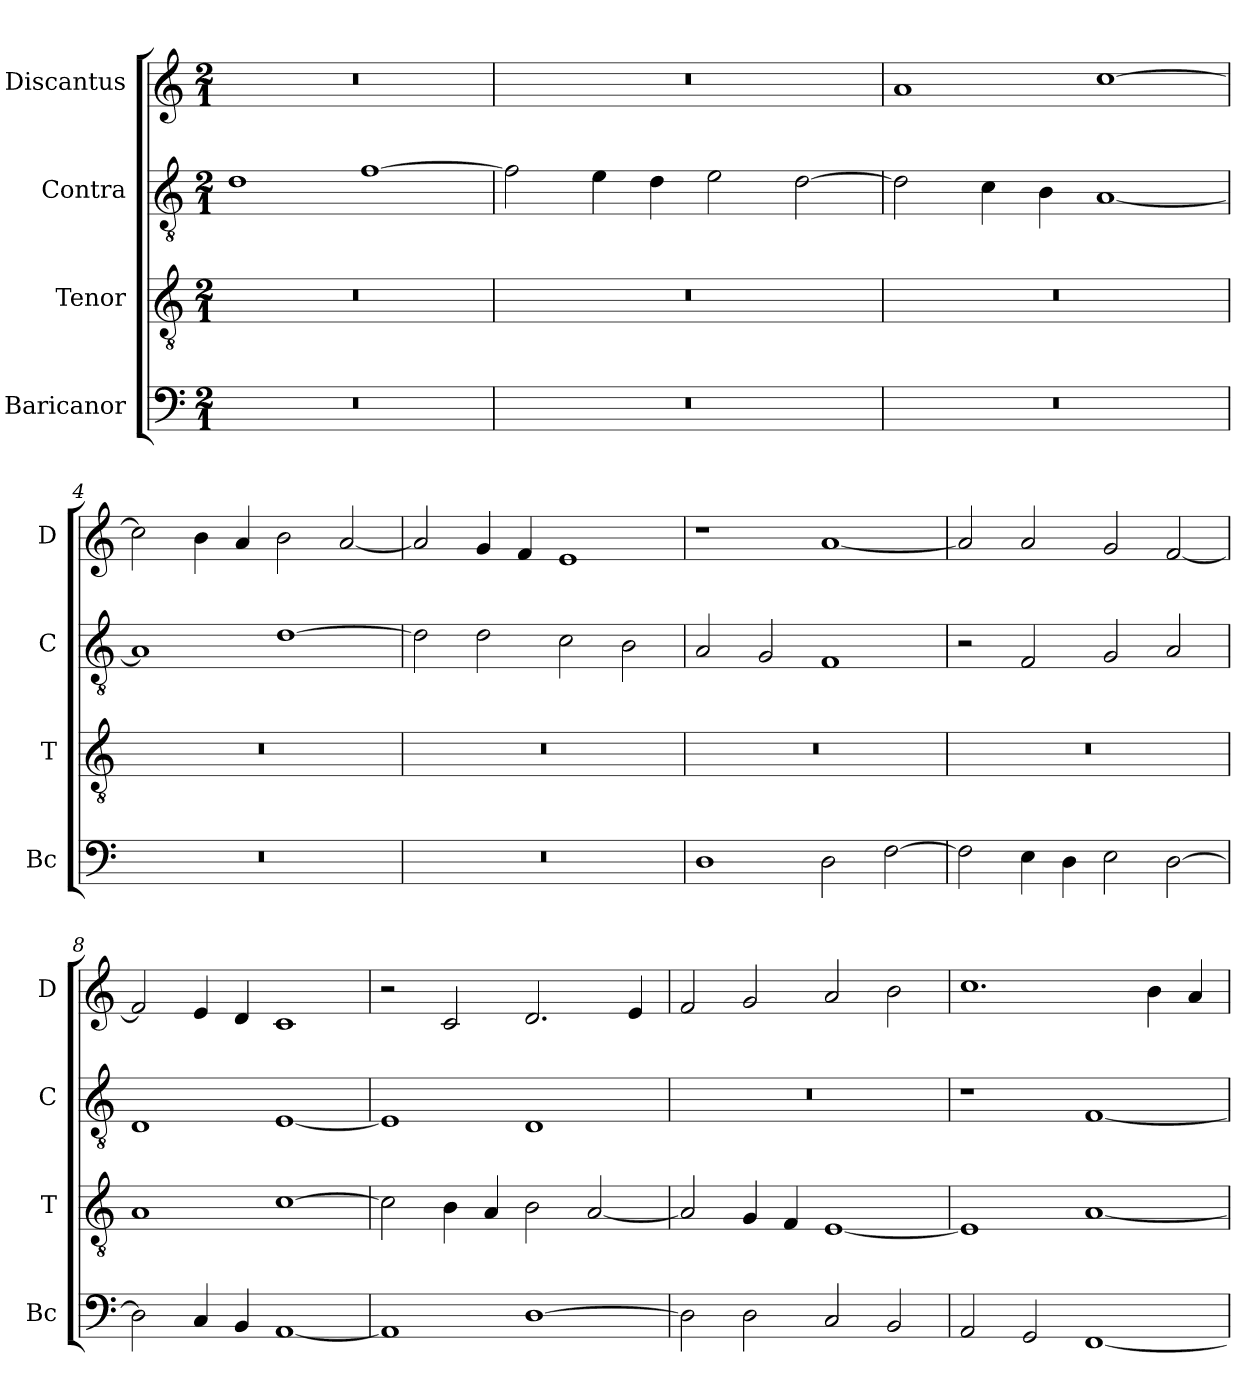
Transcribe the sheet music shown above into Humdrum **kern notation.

**kern	**kern	**kern	**kern
*part4	*part3	*part2	*part1
*staff4	*staff3	*staff2	*staff1
*I"Baricanor	*I"Tenor	*I"Contra	*I"Discantus
*I'Bc	*I'T	*I'C	*I'D
*clefF4	*clefGv2	*clefGv2	*clefG2
*k[]	*k[]	*k[]	*k[]
*M2/1	*M2/1	*M2/1	*M2/1
=1	=1	=1	=1
0r	0r	1d	0r
.	.	[1f	.
=2	=2	=2	=2
0r	0r	2f\]	0r
.	.	4e\	.
.	.	4d\	.
.	.	2e\	.
.	.	[2d\	.
=3	=3	=3	=3
0r	0r	2d\]	1a
.	.	4c\	.
.	.	4B\	.
.	.	[1A	[1cc
=4	=4	=4	=4
0r	0r	1A]	2cc\]
.	.	.	4b\
.	.	.	4a/
.	.	[1d	2b\
.	.	.	[2a/
=5	=5	=5	=5
0r	0r	2d\]	2a/]
.	.	2d\	4g/
.	.	.	4f/
.	.	2c\	1e
.	.	2B\	.
=6	=6	=6	=6
1D	0r	2A/	1r
.	.	2G/	.
2D\	.	1F	[1a
[2F\	.	.	.
=7	=7	=7	=7
2F\]	0r	2r	2a/]
4E\	.	2F/	2a/
4D\	.	.	.
2E\	.	2G/	2g/
[2D\	.	2A/	[2f/
=8	=8	=8	=8
2D\]	1A	1D	2f/]
4C/	.	.	4e/
4BB/	.	.	4d/
[1AA	[1c	[1E	1c
=9	=9	=9	=9
1AA]	2c\]	1E]	2r
.	4B\	.	2c/
.	4A/	.	.
[1D	2B\	1D	2.d/
.	[2A/	.	.
.	.	.	4e/
=10	=10	=10	=10
2D\]	2A/]	0r	2f/
2D\	4G/	.	2g/
.	4F/	.	.
2C/	[1E	.	2a/
2BB/	.	.	2b\
=11	=11	=11	=11
2AA/	1E]	1r	1.cc
2GG/	.	.	.
[1FF	[1A	[1F	.
.	.	.	4b\
.	.	.	4a/
=	=	=	=
*-	*-	*-	*-
